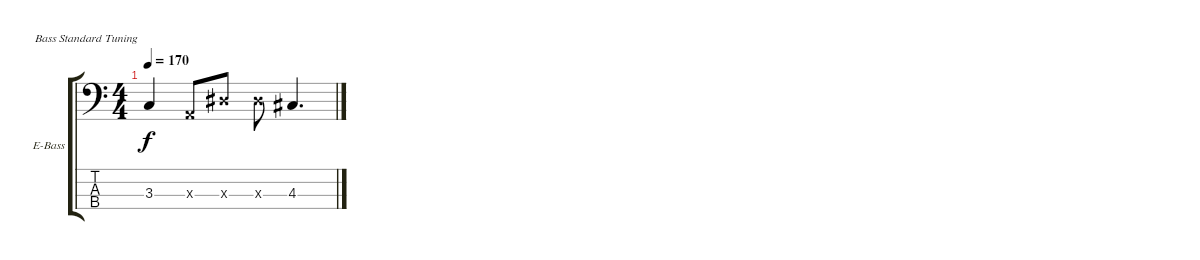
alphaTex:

\bracketExtendMode groupsimilarinstruments
\firstSystemTrackNameOrientation horizontal
\otherSystemsTrackNameOrientation horizontal
\track ("Bass" "E-Bass") {instrument electricbasspick}
\staff {score tabs}
\tuning (G2 D2 A1 E1)
\ts (4 4)
\tempo 170
\clef f4
\ks c
3.3{t}.4{dy f} 0.3{x}.8 6.3{x}.8 6.3{x}.8 4.3.4{d}
